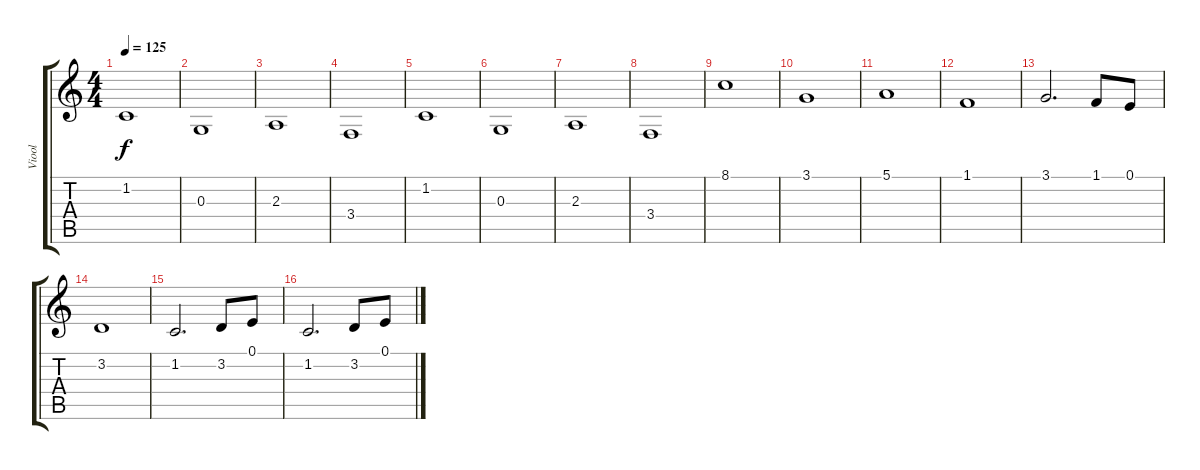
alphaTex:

\track ("Viool" "Viool") {instrument stringensemble2}
\staff {score tabs}
\tuning (E4 B3 G3 D3 A2 E2) {hide}
\ts (4 4)
\tempo 125
\clef g2
\ks c
1.2.1{dy f} |
0.3.1 |
2.3.1 |
3.4.1 |
1.2.1 |
0.3.1 |
2.3.1 |
3.4.1 |
8.1.1 |
3.1.1 |
5.1.1 |
1.1.1 |
3.1.2{d} 1.1.8 0.1.8 |
3.2.1 |
1.2.2{d} 3.2.8 0.1.8 |
1.2.2{d} 3.2.8 0.1.8
